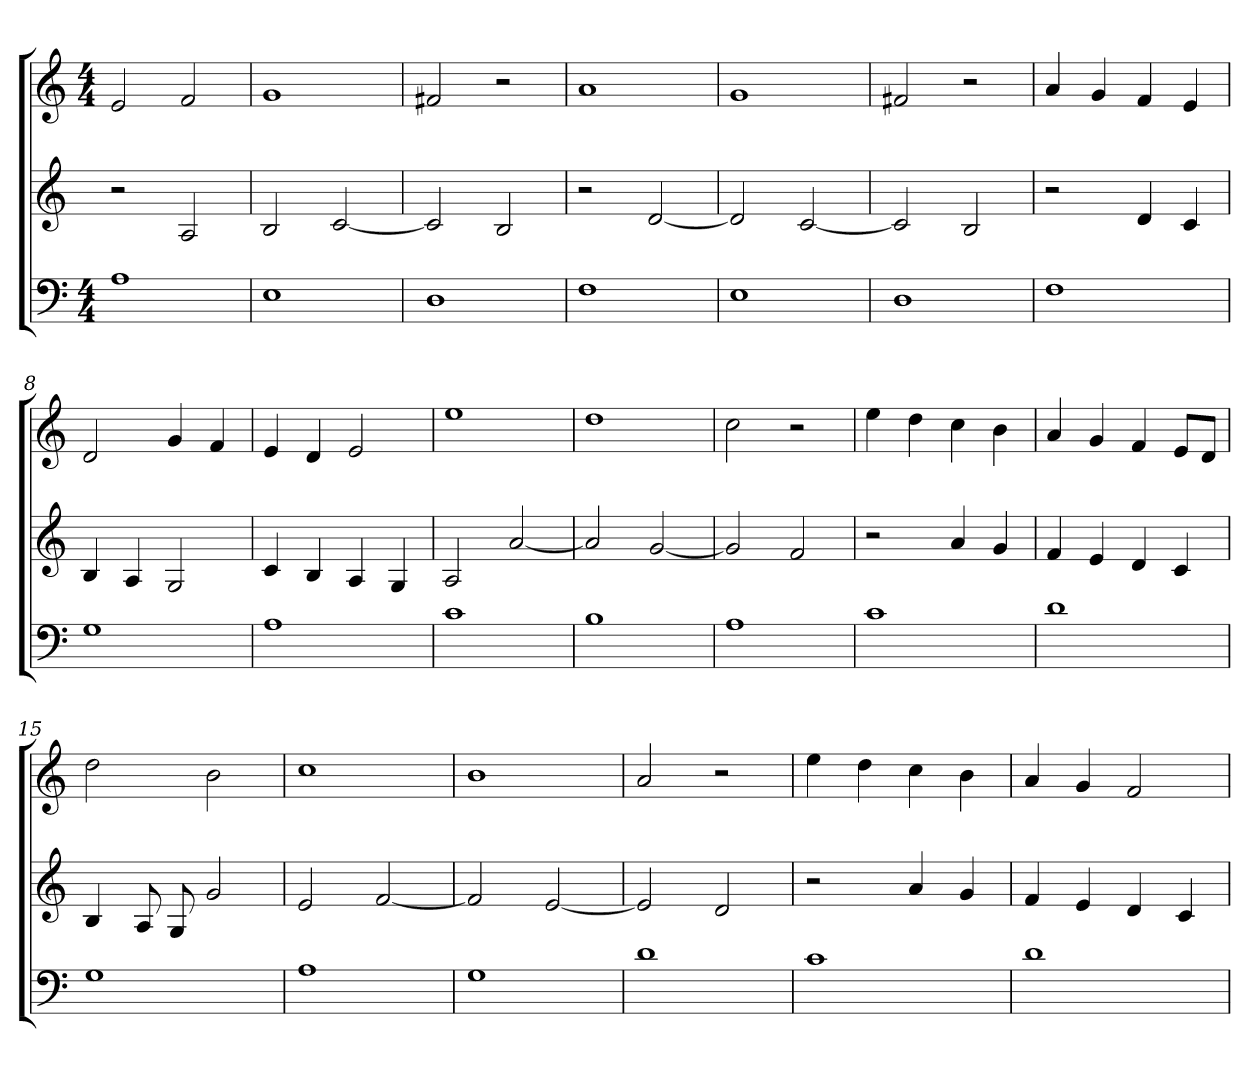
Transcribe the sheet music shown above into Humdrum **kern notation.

**kern	**kern	**kern
*part3	*part2	*part1
*staff3	*staff2	*staff1
*k[]	*k[]	*k[]
*M4/4	*	*M4/4
=1	=1	=1
1A	2r	2e
.	2A	2f
=2	=2	=2
1E	2B	1g
.	[2c	.
=3	=3	=3
1D	2c]	2f#X
.	2B	2r
=4	=4	=4
1F	2r	1a
.	[2d	.
=5	=5	=5
1E	2d]	1g
.	[2c	.
=6	=6	=6
1D	2c]	2f#X
.	2B	2r
=7	=7	=7
1F	2r	4a
.	.	4g
.	4d	4f
.	4c	4e
=8	=8	=8
1G	4B	2d
.	4A	.
.	2G	4g
.	.	4f
=9	=9	=9
1A	4c	4e
.	4B	4d
.	4A	2e
.	4G	.
=10	=10	=10
1c	2A	1ee
.	[2a	.
=11	=11	=11
1B	2a]	1dd
.	[2g	.
=12	=12	=12
1A	2g]	2cc
.	2f	2r
=13	=13	=13
1c	2r	4ee
.	.	4dd
.	4a	4cc
.	4g	4b
=14	=14	=14
1d	4f	4a
.	4e	4g
.	4d	4f
.	4c	8eL
.	.	8dJ
=15	=15	=15
1G	4B	2dd
.	8A	.
.	8G	.
.	2g	2b
=16	=16	=16
1A	2e	1cc
.	[2f	.
=17	=17	=17
1G	2f]	1b
.	[2e	.
=18	=18	=18
1d	2e]	2a
.	2d	2r
=19	=19	=19
1c	2r	4ee
.	.	4dd
.	4a	4cc
.	4g	4b
=20	=20	=20
1d	4f	4a
.	4e	4g
.	4d	2f
.	4c	.
=	=	=
*-	*-	*-
